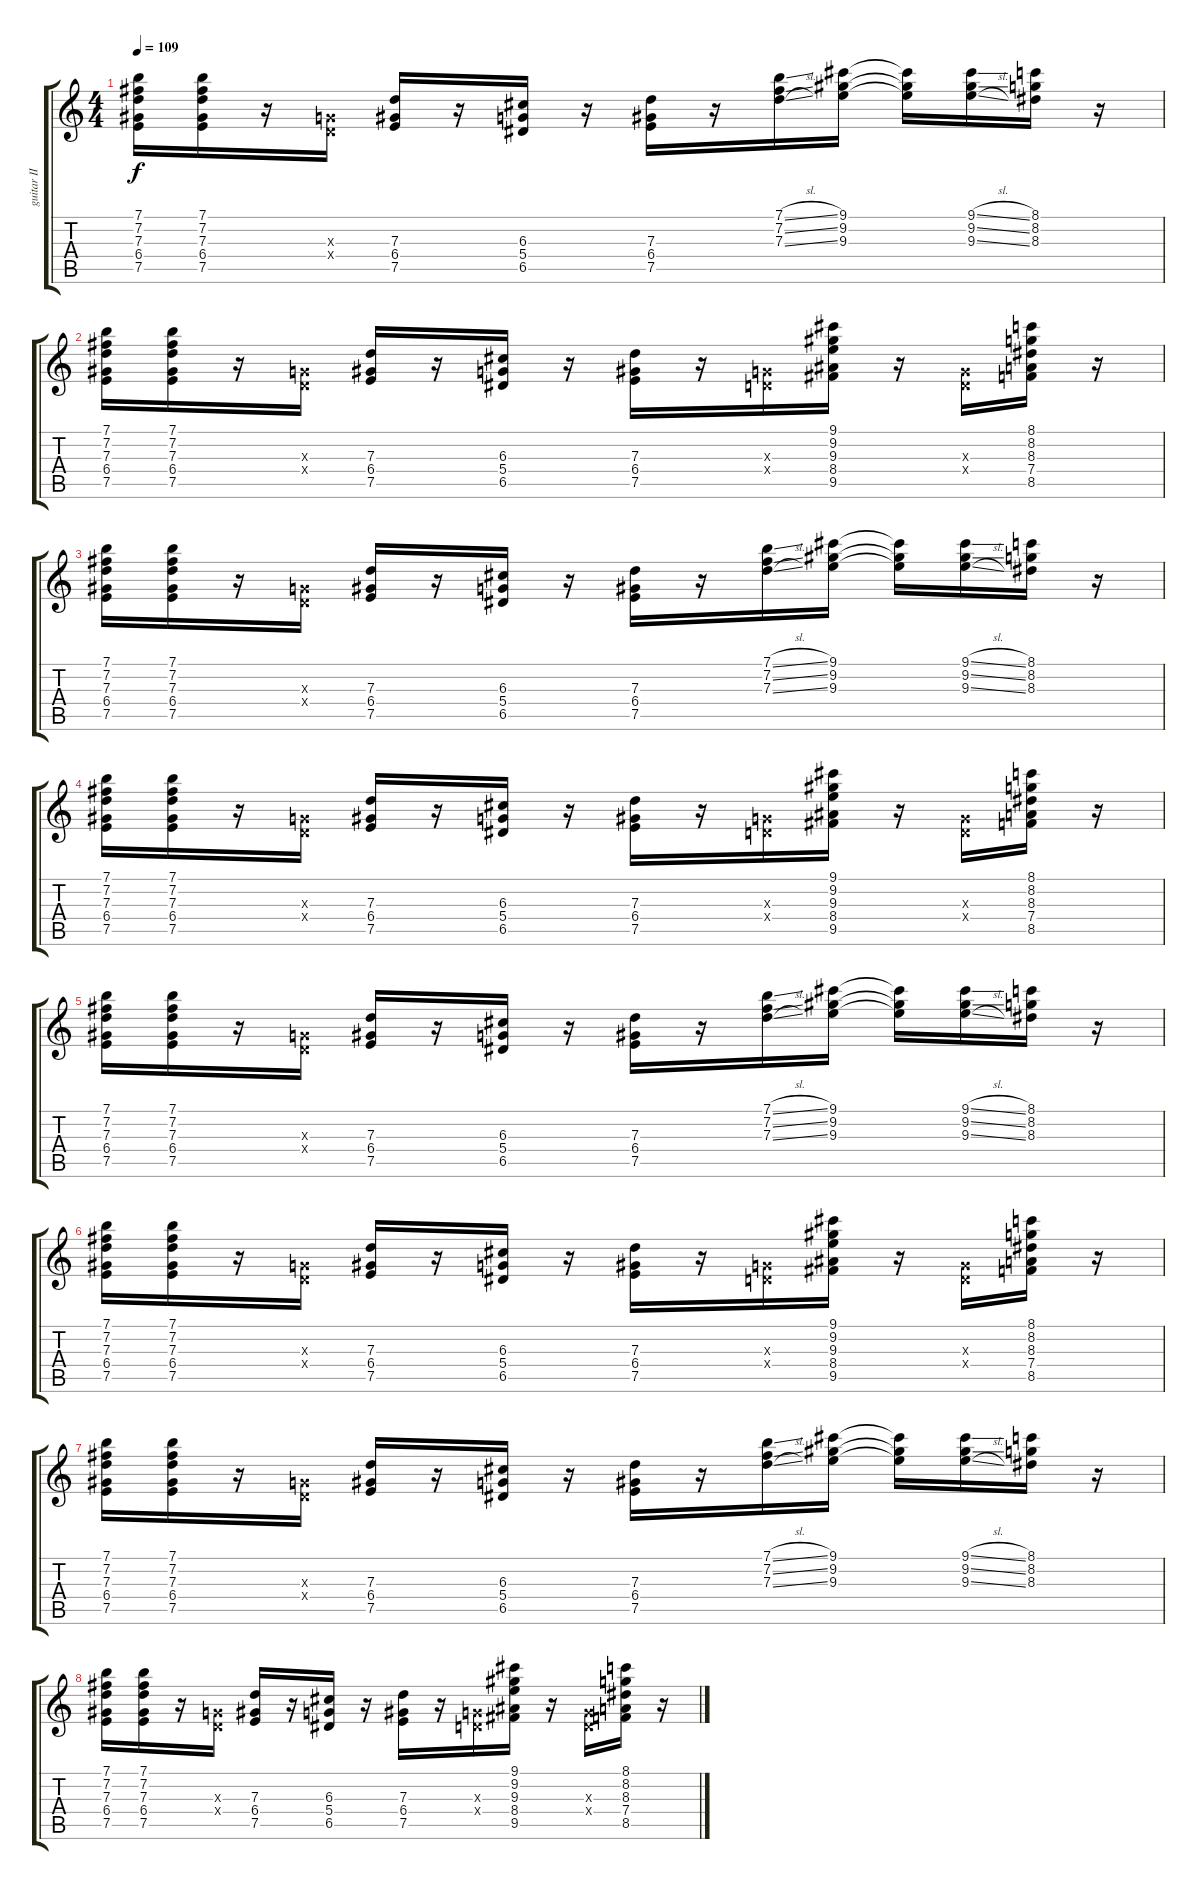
\track ("guitar II" "guitar II") {instrument electricguitarclean}
\staff {score tabs}
\tuning (E4 B3 G3 D3 A2 E2) {hide}
\ts (4 4)
\tempo 109
\clef g2
\ks aminor
(7.1 7.2 7.3 6.4 7.5).16{dy f} (7.1 7.2 7.3 6.4 7.5).16 r.16 (0.3{x} 0.4{x}).16 (7.3 6.4 7.5).16 r.16 (6.3 5.4 6.5).16 r.16 (7.3 6.4 7.5).16 r.16 (7.1{sl} 7.2{sl} 7.3{sl}).16 (9.1 9.2 9.3).16 (9.1{t} 9.2{t} 9.3{t}).16 (9.1{sl} 9.2{sl} 9.3{sl}).16 (8.1 8.2 8.3).16 r.16 |
(7.1 7.2 7.3 6.4 7.5).16 (7.1 7.2 7.3 6.4 7.5).16 r.16 (0.3{x} 0.4{x}).16 (7.3 6.4 7.5).16 r.16 (6.3 5.4 6.5).16 r.16 (7.3 6.4 7.5).16 r.16 (0.3{x} 0.4{x}).16 (9.1 9.2 9.3 8.4 9.5).16 r.16 (0.3{x} 0.4{x}).16 (8.1 8.2 8.3 7.4 8.5).16 r.16 |
(7.1 7.2 7.3 6.4 7.5).16 (7.1 7.2 7.3 6.4 7.5).16 r.16 (0.3{x} 0.4{x}).16 (7.3 6.4 7.5).16 r.16 (6.3 5.4 6.5).16 r.16 (7.3 6.4 7.5).16 r.16 (7.1{sl} 7.2{sl} 7.3{sl}).16 (9.1 9.2 9.3).16 (9.1{t} 9.2{t} 9.3{t}).16 (9.1{sl} 9.2{sl} 9.3{sl}).16 (8.1 8.2 8.3).16 r.16 |
(7.1 7.2 7.3 6.4 7.5).16 (7.1 7.2 7.3 6.4 7.5).16 r.16 (0.3{x} 0.4{x}).16 (7.3 6.4 7.5).16 r.16 (6.3 5.4 6.5).16 r.16 (7.3 6.4 7.5).16 r.16 (0.3{x} 0.4{x}).16 (9.1 9.2 9.3 8.4 9.5).16 r.16 (0.3{x} 0.4{x}).16 (8.1 8.2 8.3 7.4 8.5).16 r.16 |
(7.1 7.2 7.3 6.4 7.5).16 (7.1 7.2 7.3 6.4 7.5).16 r.16 (0.3{x} 0.4{x}).16 (7.3 6.4 7.5).16 r.16 (6.3 5.4 6.5).16 r.16 (7.3 6.4 7.5).16 r.16 (7.1{sl} 7.2{sl} 7.3{sl}).16 (9.1 9.2 9.3).16 (9.1{t} 9.2{t} 9.3{t}).16 (9.1{sl} 9.2{sl} 9.3{sl}).16 (8.1 8.2 8.3).16 r.16 |
(7.1 7.2 7.3 6.4 7.5).16 (7.1 7.2 7.3 6.4 7.5).16 r.16 (0.3{x} 0.4{x}).16 (7.3 6.4 7.5).16 r.16 (6.3 5.4 6.5).16 r.16 (7.3 6.4 7.5).16 r.16 (0.3{x} 0.4{x}).16 (9.1 9.2 9.3 8.4 9.5).16 r.16 (0.3{x} 0.4{x}).16 (8.1 8.2 8.3 7.4 8.5).16 r.16 |
(7.1 7.2 7.3 6.4 7.5).16 (7.1 7.2 7.3 6.4 7.5).16 r.16 (0.3{x} 0.4{x}).16 (7.3 6.4 7.5).16 r.16 (6.3 5.4 6.5).16 r.16 (7.3 6.4 7.5).16 r.16 (7.1{sl} 7.2{sl} 7.3{sl}).16 (9.1 9.2 9.3).16 (9.1{t} 9.2{t} 9.3{t}).16 (9.1{sl} 9.2{sl} 9.3{sl}).16 (8.1 8.2 8.3).16 r.16 |
(7.1 7.2 7.3 6.4 7.5).16 (7.1 7.2 7.3 6.4 7.5).16 r.16 (0.3{x} 0.4{x}).16 (7.3 6.4 7.5).16 r.16 (6.3 5.4 6.5).16 r.16 (7.3 6.4 7.5).16 r.16 (0.3{x} 0.4{x}).16 (9.1 9.2 9.3 8.4 9.5).16 r.16 (0.3{x} 0.4{x}).16 (8.1 8.2 8.3 7.4 8.5).16 r.16
